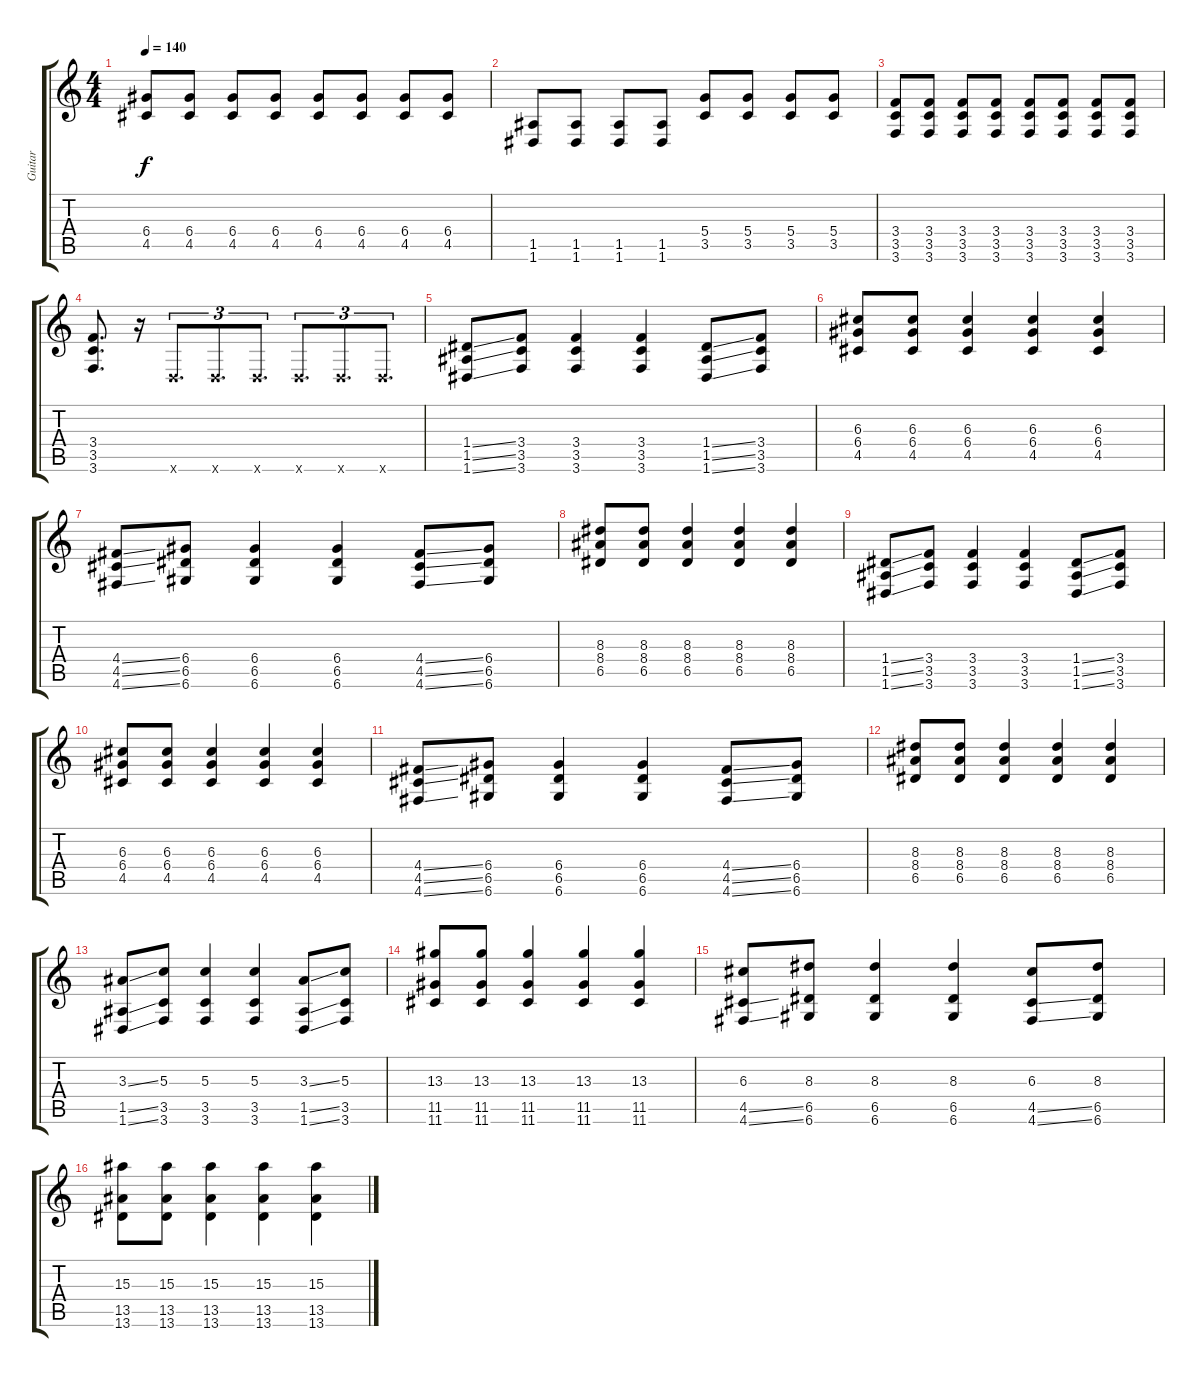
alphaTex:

\track ("Guitar" "Guitar") {instrument overdrivenguitar}
\staff {score tabs}
\tuning (E4 B3 G3 D3 A2 D2) {hide}
\ts (4 4)
\tempo 140
\clef g2
\ks c
(6.4 4.5).8{dy f} (6.4 4.5).8 (6.4 4.5).8 (6.4 4.5).8 (6.4 4.5).8 (6.4 4.5).8 (6.4 4.5).8 (6.4 4.5).8 |
(1.5 1.6).8 (1.5 1.6).8 (1.5 1.6).8 (1.5 1.6).8 (5.4 3.5).8 (5.4 3.5).8 (5.4 3.5).8 (5.4 3.5).8 |
(3.4 3.5 3.6).8 (3.4 3.5 3.6).8 (3.4 3.5 3.6).8 (3.4 3.5 3.6).8 (3.4 3.5 3.6).8 (3.4 3.5 3.6).8 (3.4 3.5 3.6).8 (3.4 3.5 3.6).8 |
(3.4 3.5 3.6).8{d} r.16 0.6{x}.8{d tu (3 2)} 0.6{x}.8{d tu (3 2)} 0.6{x}.8{d tu (3 2)} 0.6{x}.8{d tu (3 2)} 0.6{x}.8{d tu (3 2)} 0.6{x}.8{d tu (3 2)} |
(1.4{ss} 1.5{ss} 1.6{ss}).8 (3.4 3.5 3.6).8 (3.4 3.5 3.6).4 (3.4 3.5 3.6).4 (1.4{ss} 1.5{ss} 1.6{ss}).8 (3.4 3.5 3.6).8 |
(6.3 6.4 4.5).8 (6.3 6.4 4.5).8 (6.3 6.4 4.5).4 (6.3 6.4 4.5).4 (6.3 6.4 4.5).4 |
(4.4{ss} 4.5{ss} 4.6{ss}).8 (6.4 6.5 6.6).8 (6.4 6.5 6.6).4 (6.4 6.5 6.6).4 (4.4{ss} 4.5{ss} 4.6{ss}).8 (6.4 6.5 6.6).8 |
(8.3 8.4 6.5).8 (8.3 8.4 6.5).8 (8.3 8.4 6.5).4 (8.3 8.4 6.5).4 (8.3 8.4 6.5).4 |
(1.4{ss} 1.5{ss} 1.6{ss}).8 (3.4 3.5 3.6).8 (3.4 3.5 3.6).4 (3.4 3.5 3.6).4 (1.4{ss} 1.5{ss} 1.6{ss}).8 (3.4 3.5 3.6).8 |
(6.3 6.4 4.5).8 (6.3 6.4 4.5).8 (6.3 6.4 4.5).4 (6.3 6.4 4.5).4 (6.3 6.4 4.5).4 |
(4.4{ss} 4.5{ss} 4.6{ss}).8 (6.4 6.5 6.6).8 (6.4 6.5 6.6).4 (6.4 6.5 6.6).4 (4.4{ss} 4.5{ss} 4.6{ss}).8 (6.4 6.5 6.6).8 |
(8.3 8.4 6.5).8 (8.3 8.4 6.5).8 (8.3 8.4 6.5).4 (8.3 8.4 6.5).4 (8.3 8.4 6.5).4 |
(3.3{ss} 1.5{ss} 1.6{ss}).8 (5.3 3.5 3.6).8 (5.3 3.5 3.6).4 (5.3 3.5 3.6).4 (3.3{ss} 1.5{ss} 1.6{ss}).8 (5.3 3.5 3.6).8 |
(13.3 11.5 11.6).8 (13.3 11.5 11.6).8 (13.3 11.5 11.6).4 (13.3 11.5 11.6).4 (13.3 11.5 11.6).4 |
(6.3 4.5{ss} 4.6{ss}).8 (8.3 6.5 6.6).8 (8.3 6.5 6.6).4 (8.3 6.5 6.6).4 (6.3 4.5{ss} 4.6{ss}).8 (8.3 6.5 6.6).8 |
(15.3 13.5 13.6).8 (15.3 13.5 13.6).8 (15.3 13.5 13.6).4 (15.3 13.5 13.6).4 (15.3 13.5 13.6).4
